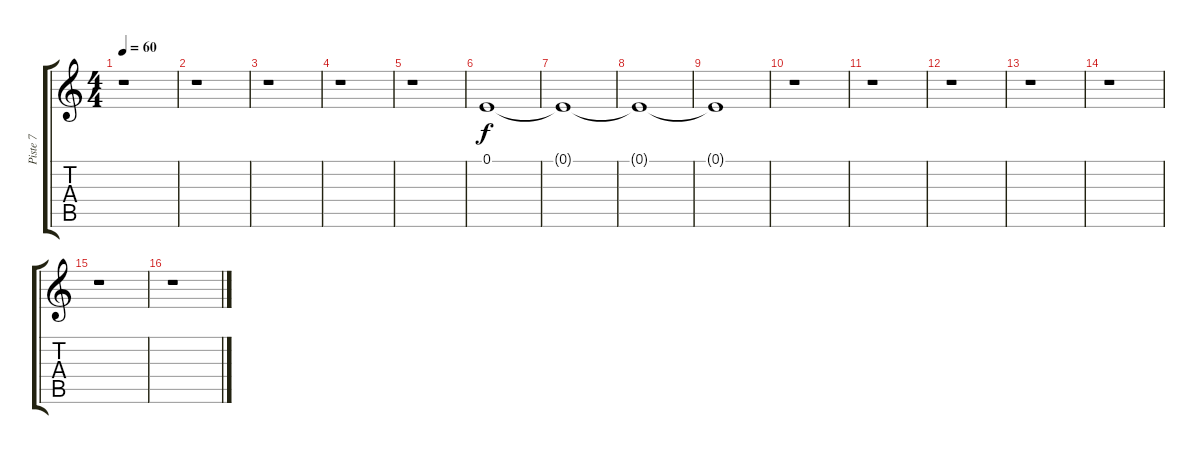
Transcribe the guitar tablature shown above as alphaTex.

\track ("Piste 7" "Piste 7") {instrument choiraahs}
\staff {score tabs}
\tuning (E4 B3 G3 D3 A2 E2) {hide}
\ts (4 4)
\tempo 60
\clef g2
\ks c
r.1{dy f} |
r.1 |
r.1 |
r.1 |
r.1 |
0.1.1 |
0.1{t}.1 |
0.1{t}.1 |
0.1{t}.1 |
r.1 |
r.1 |
r.1 |
r.1 |
r.1 |
r.1 |
r.1
